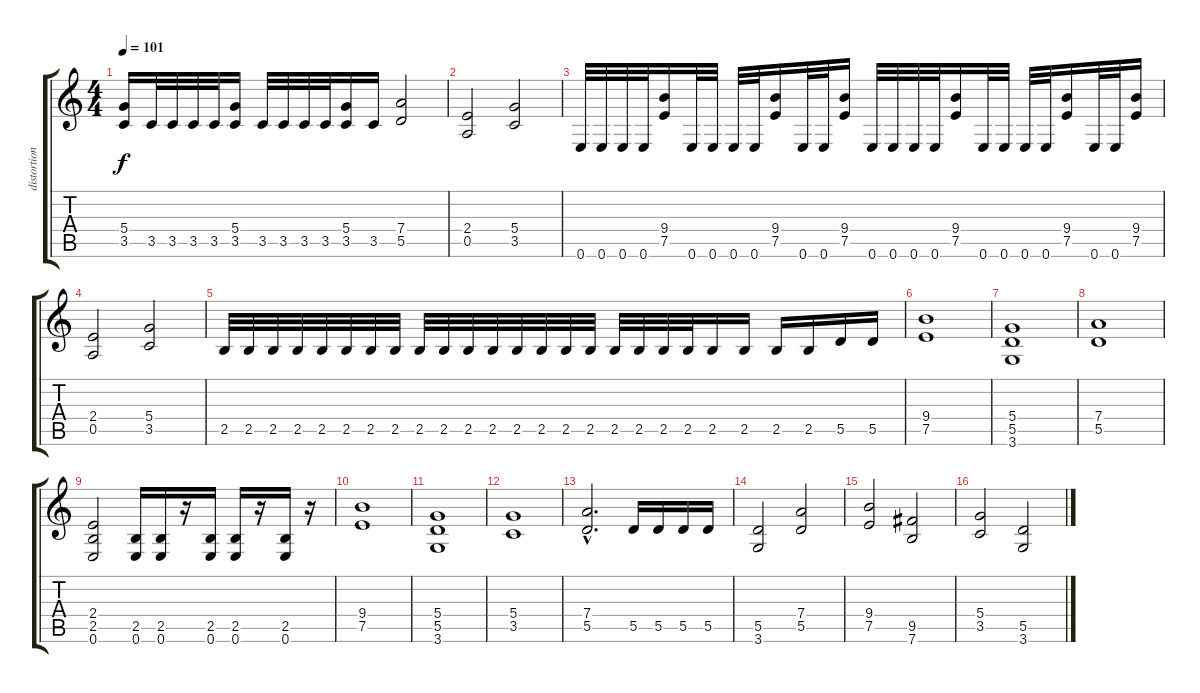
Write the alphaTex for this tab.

\track ("distortion" "distortion") {instrument distortionguitar}
\staff {score tabs}
\tuning (E4 B3 G3 D3 A2 E2) {hide}
\ts (4 4)
\tempo 101
\clef g2
\ks c
(5.4 3.5).16{dy f} 3.5.32 3.5.32 3.5.32 3.5.32 (5.4 3.5).16 3.5.32 3.5.32 3.5.32 3.5.32 (5.4 3.5).16 3.5.16 (7.4 5.5).2 |
(2.4 0.5).2 (5.4 3.5).2 |
0.6.32 0.6.32 0.6.32 0.6.32 (9.4 7.5).16 0.6.32 0.6.32 0.6.32 0.6.32 (9.4 7.5).16 0.6.32 0.6.32 (9.4 7.5).16 0.6.32 0.6.32 0.6.32 0.6.32 (9.4 7.5).16 0.6.32 0.6.32 0.6.32 0.6.32 (9.4 7.5).16 0.6.32 0.6.32 (9.4 7.5).16 |
(2.4 0.5).2 (5.4 3.5).2 |
2.5.32 2.5.32 2.5.32 2.5.32 2.5.32 2.5.32 2.5.32 2.5.32 2.5.32 2.5.32 2.5.32 2.5.32 2.5.32 2.5.32 2.5.32 2.5.32 2.5.32 2.5.32 2.5.32 2.5.32 2.5.16 2.5.16 2.5.16 2.5.16 5.5.16 5.5.16 |
(9.4 7.5).1 |
(5.4 5.5 3.6).1 |
(7.4 5.5).1 |
(2.4 2.5 0.6).2 (2.5 0.6).16 (2.5 0.6).16 r.16 (2.5 0.6).16 (2.5 0.6).16 r.16 (2.5 0.6).16 r.16 |
(9.4 7.5).1 |
(5.4 5.5 3.6).1 |
(5.4 3.5).1 |
(7.4{hac} 5.5{hac}).2{d} 5.5.16 5.5.16 5.5.16 5.5.16 |
(5.5 3.6).2 (7.4 5.5).2 |
(9.4 7.5).2 (9.5 7.6).2 |
(5.4 3.5).2 (5.5 3.6).2
